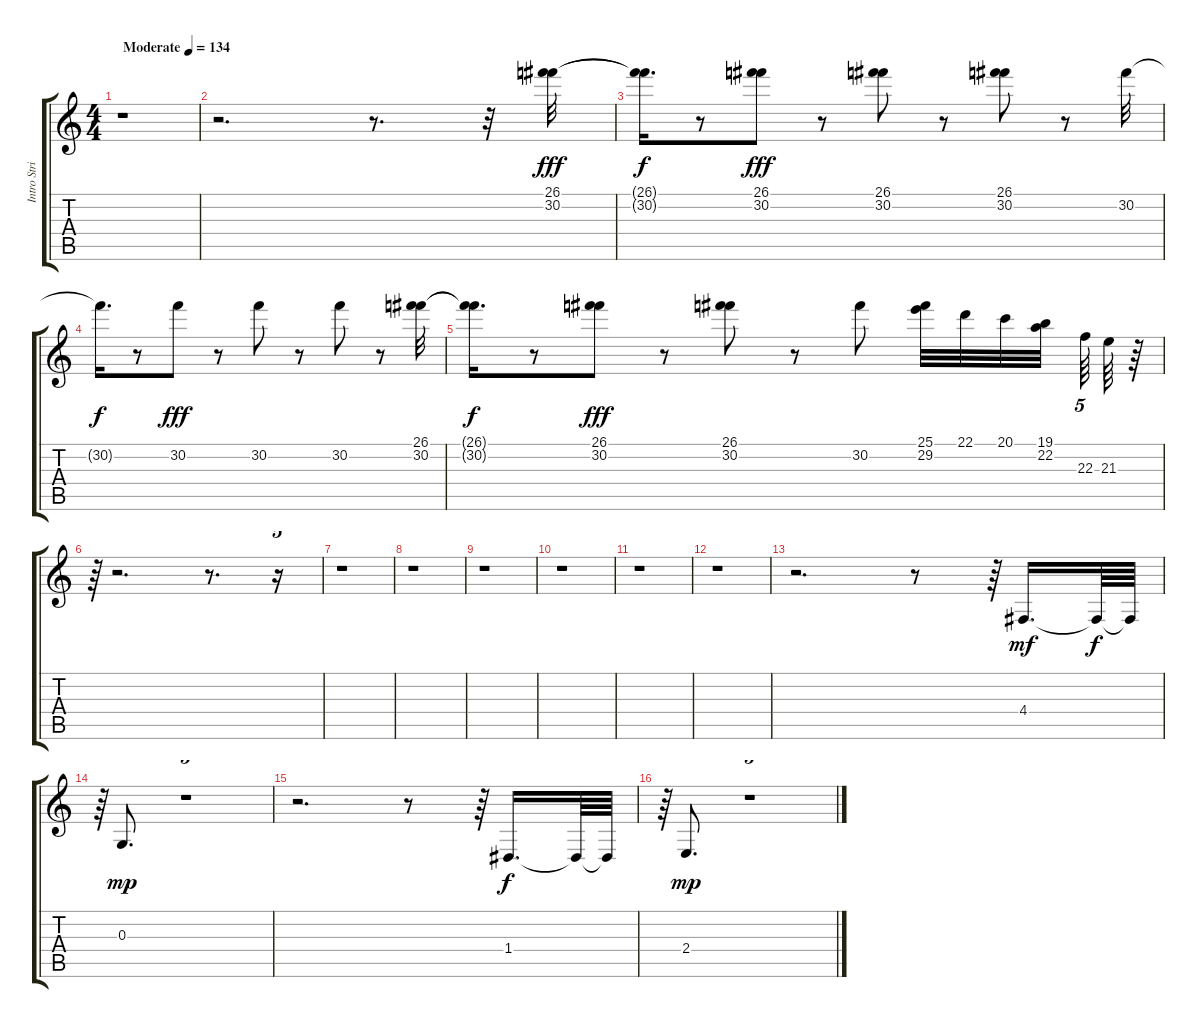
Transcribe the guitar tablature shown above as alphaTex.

\track ("Intro Strings / Sax 1" "Intro Stri") {instrument stringensemble2}
\staff {score tabs}
\tuning (E4 B3 G3 D3 A2 E2) {hide}
\ts (4 4)
\tempo (134 "Moderate")
\clef g2
\ks c
r.1{dy fff instrument stringensemble2} |
r.2{d} r.8{d} r.32 (26.1 30.2).32 |
(26.1{t} 30.2{t}).16{d dy f} r.8 (26.1 30.2).8{dy fff} r.8 (26.1 30.2).8 r.8 (26.1 30.2).8 r.8 30.2.32 |
30.2{t}.16{d dy f} r.8 30.2.8{dy fff} r.8 30.2.8 r.8 30.2.8 r.8 (26.1 30.2).32 |
(26.1{t} 30.2{t}).16{d dy f} r.8 (26.1 30.2).8{dy fff} r.8 (26.1 30.2).8 r.8 30.2.8 (25.1 29.2).32 22.1.32 20.1.32 (19.1 22.2).32{beam splitsecondary} 22.3.64{tu (5 4)} 21.3.64 r.64 |
r.64{tu (5 4)} r.2{d} r.8{d} r.16{tu (5 4)} |
r.1 |
r.1 |
r.1 |
r.1 |
r.1 |
r.1 |
r.2{d} r.8 r.64{tu (5 4)} 4.4.16{d dy mf volume 14 balance 5 instrument altosax} 4.4{t}.64{dy f} 4.4{t}.64 |
r.64{tu (5 4)} 0.3.8{d dy mp} r.1{tu (5 4)} |
r.2{d} r.8 r.64{tu (5 4)} 1.4.16{d dy f} 1.4{t}.64 1.4{t}.64 |
r.64{tu (5 4)} 2.4.8{d dy mp} r.1{tu (5 4)}
